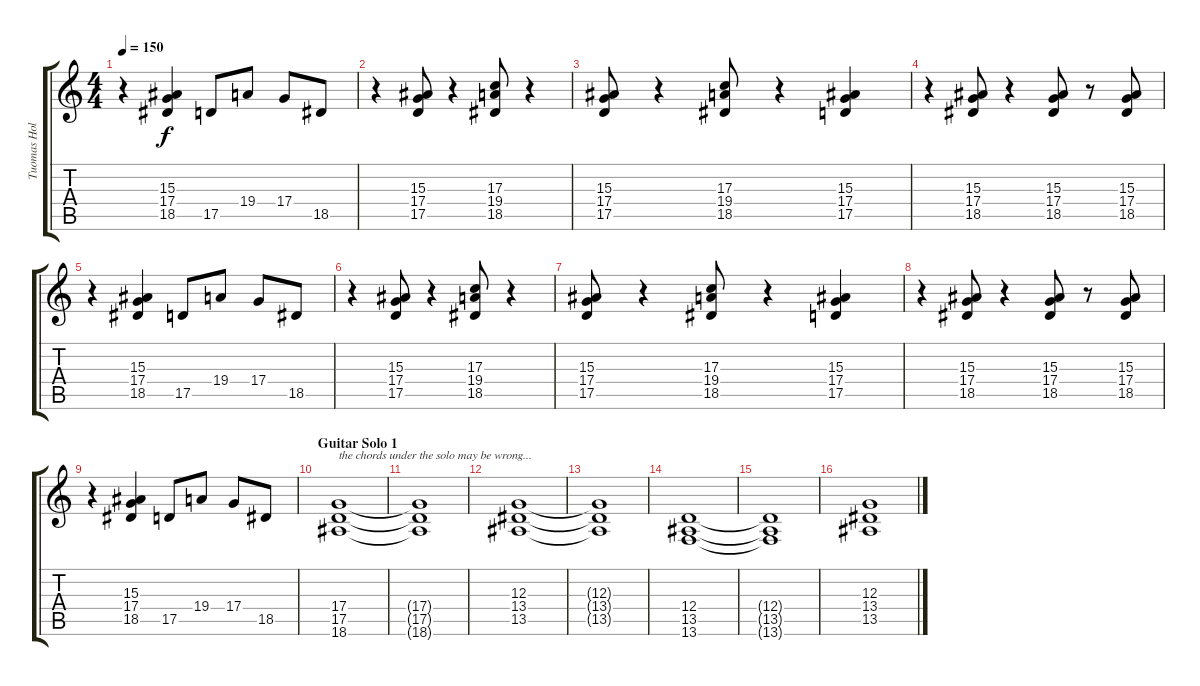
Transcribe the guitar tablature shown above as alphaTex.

\track ("Tuomas Holopainen" "Tuomas Hol") {instrument stringensemble1}
\staff {score tabs}
\tuning (E4 B3 G3 D3 A2 E2) {hide}
\ts (4 4)
\tempo 150
\clef g2
\ks c
r.4{dy f} (15.3 17.4 18.5).4 17.5.8 19.4.8 17.4.8 18.5.8 |
r.4 (15.3 17.4 17.5).8 r.4 (17.3 19.4 18.5).8 r.4 |
(15.3 17.4 17.5).8 r.4 (17.3 19.4 18.5).8 r.4 (15.3 17.4 17.5).4 |
r.4 (15.3 17.4 18.5).8 r.4 (15.3 17.4 18.5).8 r.8 (15.3 17.4 18.5).8 |
r.4 (15.3 17.4 18.5).4 17.5.8 19.4.8 17.4.8 18.5.8 |
r.4 (15.3 17.4 17.5).8 r.4 (17.3 19.4 18.5).8 r.4 |
(15.3 17.4 17.5).8 r.4 (17.3 19.4 18.5).8 r.4 (15.3 17.4 17.5).4 |
r.4 (15.3 17.4 18.5).8 r.4 (15.3 17.4 18.5).8 r.8 (15.3 17.4 18.5).8 |
r.4 (15.3 17.4 18.5).4 17.5.8 19.4.8 17.4.8 18.5.8 |
\section ("" "Guitar Solo 1")
(17.4 17.5 18.6).1{txt "the chords under the solo may be wrong..."} |
(17.4{t} 17.5{t} 18.6{t}).1 |
(12.3 13.4 13.5).1 |
(12.3{t} 13.4{t} 13.5{t}).1 |
(12.4 13.5 13.6).1 |
(12.4{t} 13.5{t} 13.6{t}).1 |
(12.3 13.4 13.5).1
